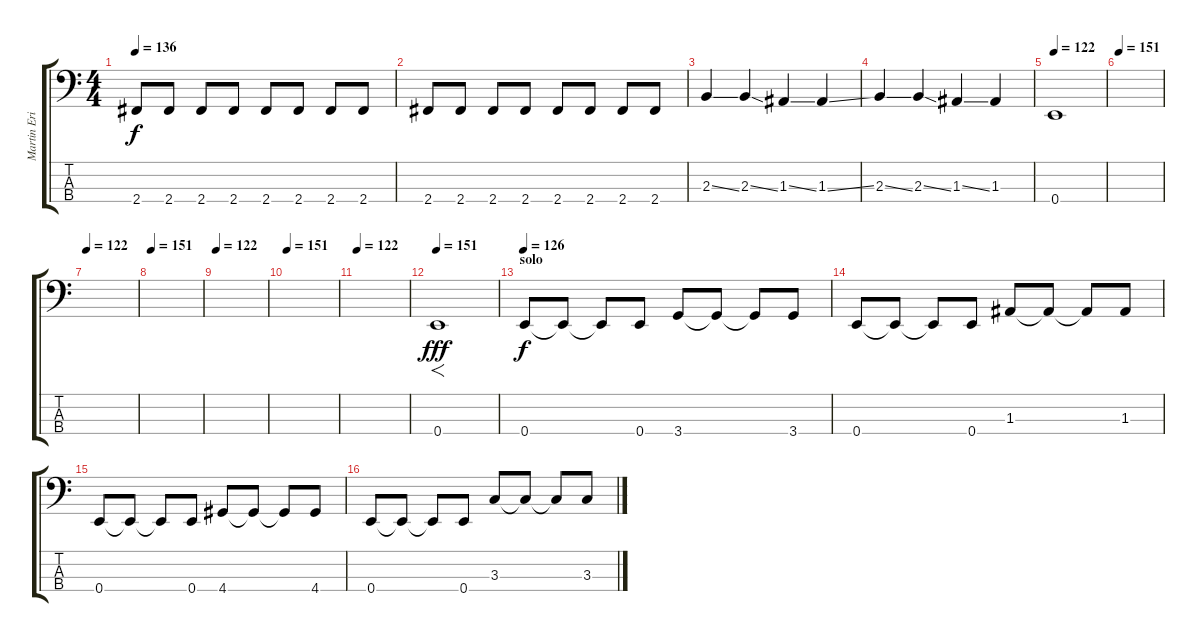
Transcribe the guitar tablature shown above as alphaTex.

\track ("Martin Eric Ain (Bass)" "Martin Eri") {instrument electricbassfinger}
\staff {score tabs}
\tuning (G2 D2 A1 E1) {hide}
\ts (4 4)
\tempo 136
\clef f4
\ks c
2.4.8{dy f} 2.4.8 2.4.8 2.4.8 2.4.8 2.4.8 2.4.8 2.4.8 |
2.4.8 2.4.8 2.4.8 2.4.8 2.4.8 2.4.8 2.4.8 2.4.8 |
2.3{ss}.4 2.3{ss}.4 1.3{ss}.4 1.3{ss}.4 |
2.3{ss}.4 2.3{ss}.4 1.3{ss}.4 1.3.4 |
\tempo 122
0.4.1 |
\tempo 151
|
\tempo 122
|
\tempo 151
|
\tempo 122
|
\tempo 151
|
\tempo 122
|
\tempo 151
0.4.1{f dy fff} |
\section ("" "solo")
\tempo 126
0.4.8{dy f} 0.4{t}.8 0.4{t}.8 0.4.8 3.4.8 3.4{t}.8 3.4{t}.8 3.4.8 |
0.4.8 0.4{t}.8 0.4{t}.8 0.4.8 1.3.8 1.3{t}.8 1.3{t}.8 1.3.8 |
0.4.8 0.4{t}.8 0.4{t}.8 0.4.8 4.4.8 4.4{t}.8 4.4{t}.8 4.4.8 |
0.4.8 0.4{t}.8 0.4{t}.8 0.4.8 3.3.8 3.3{t}.8 3.3{t}.8 3.3.8
